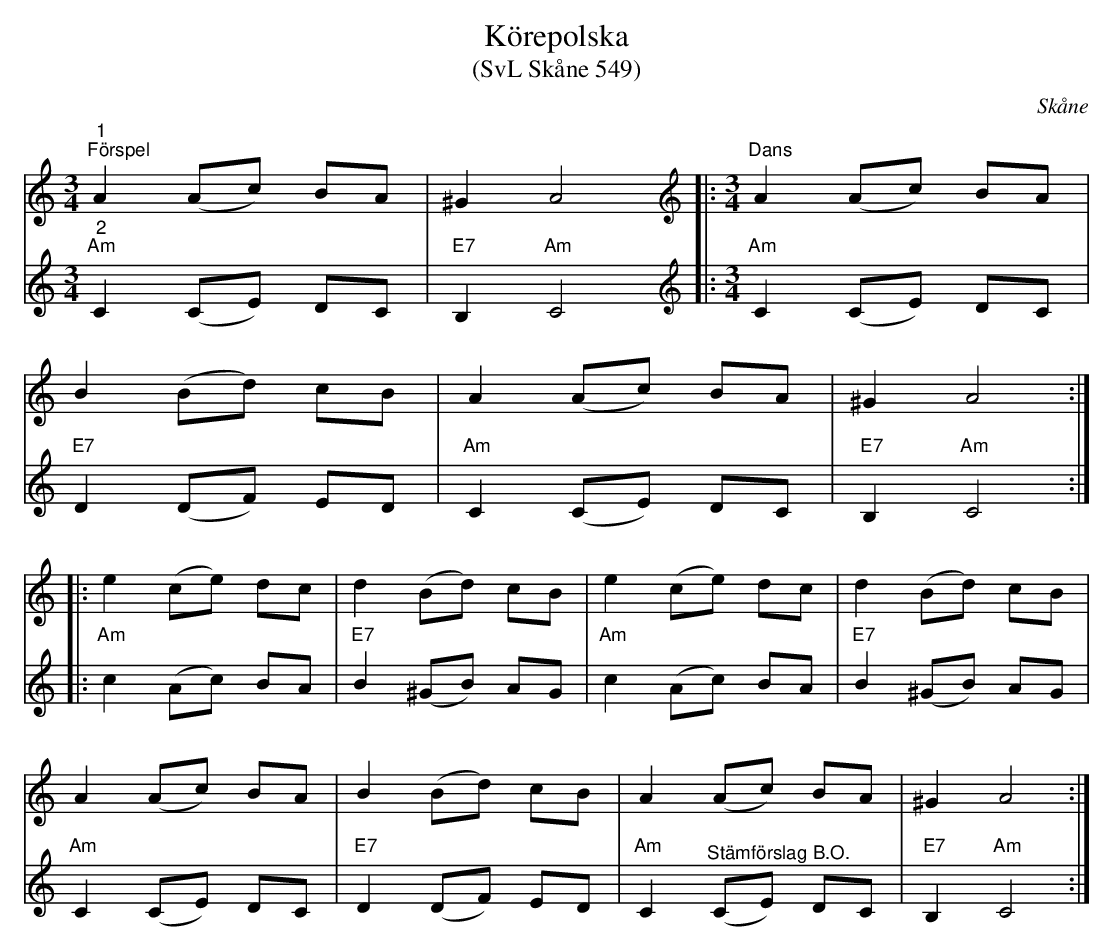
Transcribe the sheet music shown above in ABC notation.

X:1
T:Körepolska
T:(SvL Skåne 549)
O:Skåne
L:1/8
M:3/4
K:Am
V:1
"^1""^Förspel" A2 (Ac) BA | ^G2 A4 |:[M:3/4][K:treble]"^Dans" A2 (Ac) BA |
 B2 (Bd) cB |A2 (Ac) BA | ^G2 A4 ::
 e2 (ce) dc | d2 (Bd) cB | e2 (ce) dc | d2 (Bd) cB |
A2 (Ac) BA | B2 (Bd) cB | A2 (Ac) BA | ^G2 A4 :|
V:2
"^2" "Am"C2 (CE) DC |"E7" B,2 "Am"C4 |:[M:3/4][K:treble] "Am"C2 (CE) DC |
"E7"D2 (DF) ED | "Am"C2 (CE) DC | "E7"B,2 "Am"C4 ::
"Am"c2 (Ac) BA |"E7" B2 (^GB) AG |"Am" c2 (Ac) BA |"E7" B2 (^GB) AG |
"Am" C2 (CE) DC | "E7" D2 (DF) ED | "Am" C2"^Stämförslag B.O." (CE) DC |"E7" B,2"Am" C4 :|
